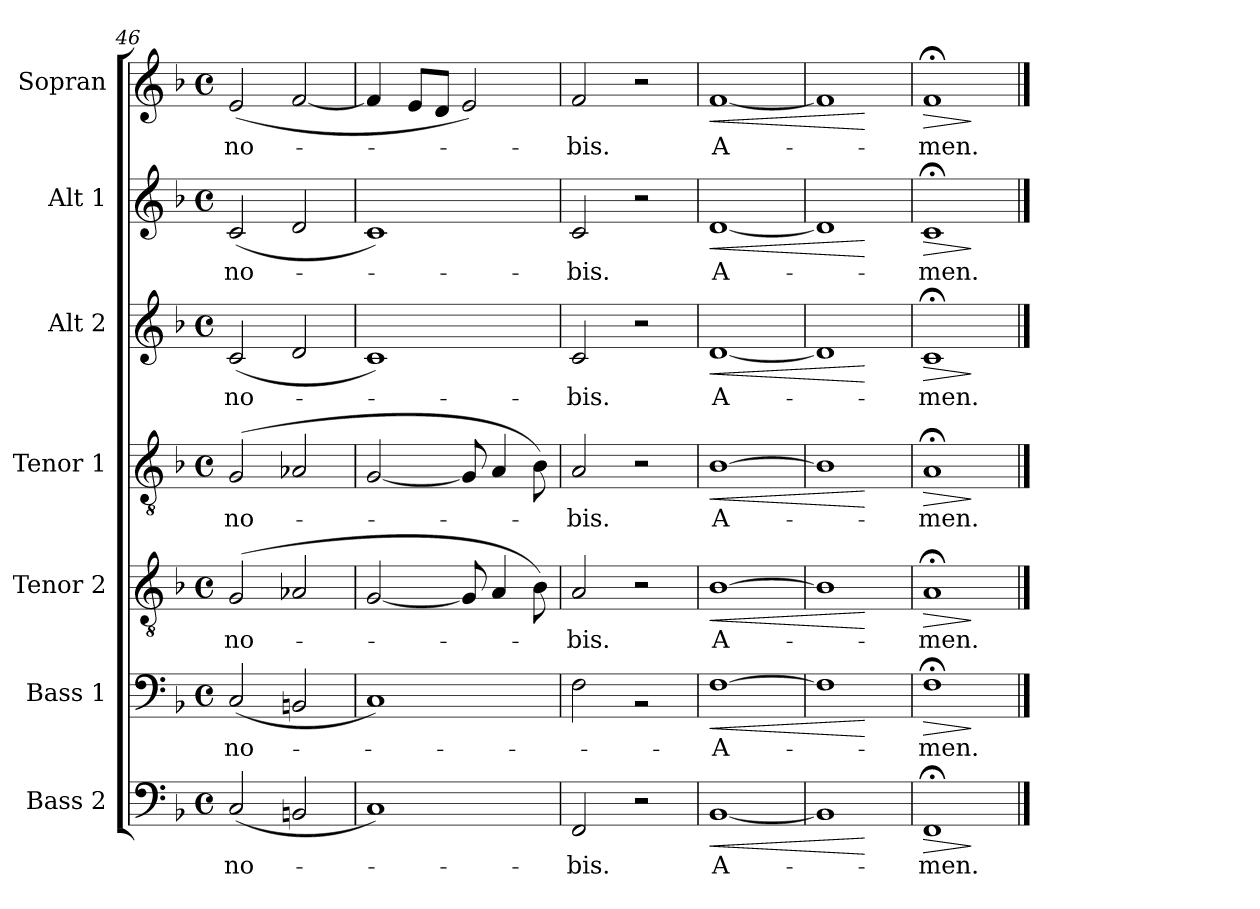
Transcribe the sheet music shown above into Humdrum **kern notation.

**kern	**text	**dynam	**kern	**text	**dynam	**kern	**text	**dynam	**kern	**text	**dynam	**kern	**text	**dynam	**kern	**text	**dynam	**kern	**text	**dynam
*part7	*part7	*part7	*part6	*part6	*part6	*part5	*part5	*part5	*part4	*part4	*part4	*part3	*part3	*part3	*part2	*part2	*part2	*part1	*part1	*part1
*staff7	*staff7	*staff7	*staff6	*staff6	*staff6	*staff5	*staff5	*staff5	*staff4	*staff4	*staff4	*staff3	*staff3	*staff3	*staff2	*staff2	*staff2	*staff1	*staff1	*staff1
*I"Bass 2	*	*	*I"Bass 1	*	*	*I"Tenor 2	*	*	*I"Tenor 1	*	*	*I"Alt 2	*	*	*I"Alt 1	*	*	*I"Sopran	*	*
*I'B 2	*	*	*I'B 1	*	*	*I'T 2	*	*	*I'T 1	*	*	*I'A 2	*	*	*I'A 1	*	*	*I'S	*	*
*clefF4	*	*	*clefF4	*	*	*clefGv2	*	*	*clefGv2	*	*	*clefG2	*	*	*clefG2	*	*	*clefG2	*	*
*k[b-]	*	*	*k[b-]	*	*	*k[b-]	*	*	*k[b-]	*	*	*k[b-]	*	*	*k[b-]	*	*	*k[b-]	*	*
*F:	*	*	*F:	*	*	*F:	*	*	*F:	*	*	*F:	*	*	*F:	*	*	*F:	*	*
*M4/4	*	*	*M4/4	*	*	*M4/4	*	*	*M4/4	*	*	*M4/4	*	*	*M4/4	*	*	*M4/4	*	*
*met(c)	*	*	*met(c)	*	*	*met(c)	*	*	*met(c)	*	*	*met(c)	*	*	*met(c)	*	*	*met(c)	*	*
=46	=46	=46	=46	=46	=46	=46	=46	=46	=46	=46	=46	=46	=46	=46	=46	=46	=46	=46	=46	=46
!	!LO:LY:b	!	!	!LO:LY:b	!	!	!LO:LY:b	!	!	!LO:LY:b	!	!	!LO:LY:b	!	!	!LO:LY:b	!	!	!LO:LY:b	!
(2C/	no-	.	(2C/	no-	.	(>2G/	no-	.	(>2G/	no-	.	(2c/	no-	.	(2c/	no-	.	(2e/	no-	.
2BBn/	.	.	2BBn/	.	.	2A-X/	.	.	2A-X/	.	.	2d/	.	.	2d/	.	.	[2f/	.	.
=47	=47	=47	=47	=47	=47	=47	=47	=47	=47	=47	=47	=47	=47	=47	=47	=47	=47	=47	=47	=47
1C)	.	.	1C)	.	.	[2G/	.	.	[2G/	.	.	1c)	.	.	1c)	.	.	4f/]	.	.
.	.	.	.	.	.	.	.	.	.	.	.	.	.	.	.	.	.	8e/L	.	.
.	.	.	.	.	.	.	.	.	.	.	.	.	.	.	.	.	.	8d/J	.	.
.	.	.	.	.	.	8G/]	.	.	8G/]	.	.	.	.	.	.	.	.	2e/)	.	.
.	.	.	.	.	.	4A/	.	.	4A/	.	.	.	.	.	.	.	.	.	.	.
.	.	.	.	.	.	8B-\)	.	.	8B-\)	.	.	.	.	.	.	.	.	.	.	.
=48	=48	=48	=48	=48	=48	=48	=48	=48	=48	=48	=48	=48	=48	=48	=48	=48	=48	=48	=48	=48
!	!LO:LY:b	!	!	!	!	!	!LO:LY:b	!	!	!LO:LY:b	!	!	!LO:LY:b	!	!	!LO:LY:b	!	!	!LO:LY:b	!
*	*	*	*^	*	*	*	*	*	*	*	*	*	*	*	*	*	*	*	*	*
2FF/	-bis.	.	1ryy	2F\	.	.	2A/	-bis.	.	2A/	-bis.	.	2c/	-bis.	.	2c/	-bis.	.	2f/	-bis.	.
2r	.	.	.	2r	.	.	2r	.	.	2r	.	.	2r	.	.	2r	.	.	2r	.	.
=49	=49	=49	=49	=49	=49	=49	=49	=49	=49	=49	=49	=49	=49	=49	=49	=49	=49	=49	=49	=49	=49
!	!LO:LY:b	!LO:HP:b	!	!	!LO:LY:b	!LO:HP:b	!	!LO:LY:b	!LO:HP:b	!	!LO:LY:b	!LO:HP:b	!	!LO:LY:b	!LO:HP:b	!	!LO:LY:b	!LO:HP:b	!	!LO:LY:b	!LO:HP:b
*	*	*	*v	*v	*	*	*	*	*	*	*	*	*	*	*	*	*	*	*	*	*
[1BB-	A-	<	[1F	-A-	<	[1B-	A-	<	[1B-	A-	<	[1d	A-	<	[1d	A-	<	[1f	A-	<
=50	=50	=50	=50	=50	=50	=50	=50	=50	=50	=50	=50	=50	=50	=50	=50	=50	=50	=50	=50	=50
1BB-]	.	.	1F]	.	.	1B-]	.	.	1B-]	.	.	1d]	.	.	1d]	.	.	1f]	.	.
.	.	[	.	.	[	.	.	[	.	.	[	.	.	[	.	.	[	.	.	[
=51	=51	=51	=51	=51	=51	=51	=51	=51	=51	=51	=51	=51	=51	=51	=51	=51	=51	=51	=51	=51
!	!LO:LY:b	!LO:HP:b	!	!LO:LY:b	!LO:HP:b	!	!LO:LY:b	!LO:HP:b	!	!LO:LY:b	!LO:HP:b	!	!LO:LY:b	!LO:HP:b	!	!LO:LY:b	!LO:HP:b	!	!LO:LY:b	!LO:HP:b
1FF;<	-men.	>	1F;<	-men.	>	1A;<	-men.	>	1A;<	-men.	>	1c;<	-men.	>	1c;<	-men.	>	1f;<	-men.	>
.	.	]	.	.	]	.	.	]	.	.	]	.	.	]	.	.	]	.	.	]
==	==	==	==	==	==	==	==	==	==	==	==	==	==	==	==	==	==	==	==	==
*-	*-	*-	*-	*-	*-	*-	*-	*-	*-	*-	*-	*-	*-	*-	*-	*-	*-	*-	*-	*-
